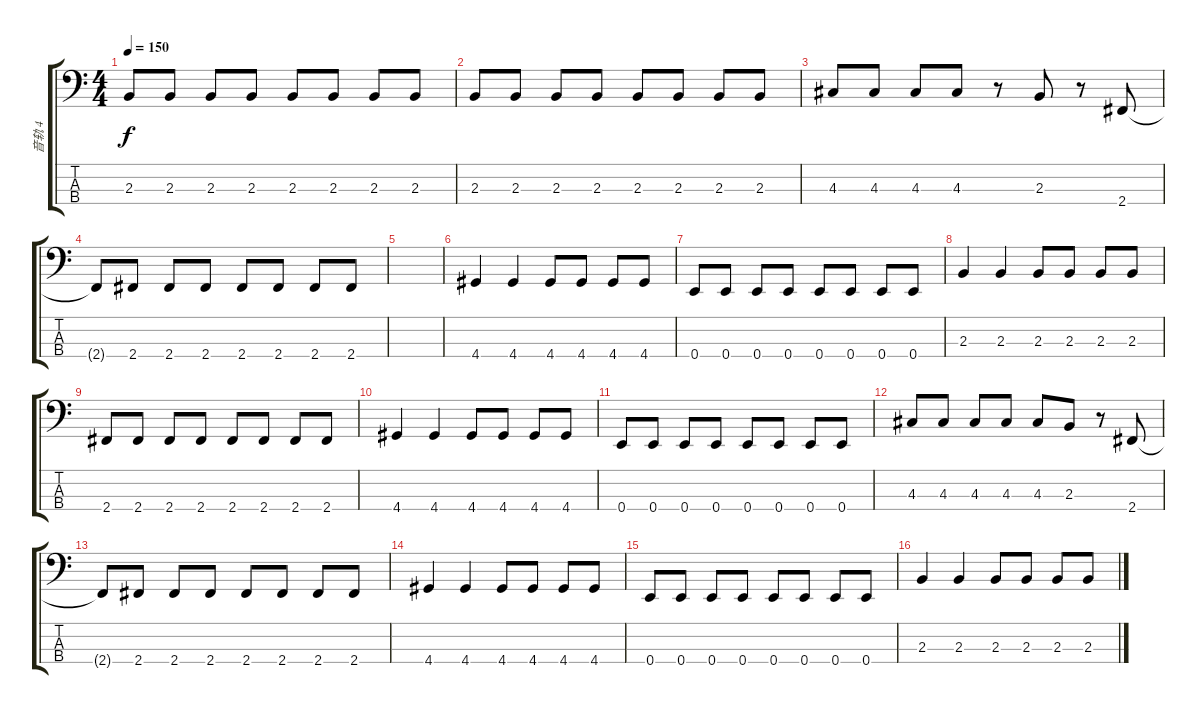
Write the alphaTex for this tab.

\track ("音轨 4" "音轨 4") {instrument electricbassfinger}
\staff {score tabs}
\tuning (G2 D2 A1 E1) {hide}
\ts (4 4)
\tempo 150
\clef f4
\ks c
2.3.8{dy f} 2.3.8 2.3.8 2.3.8 2.3.8 2.3.8 2.3.8 2.3.8 |
2.3.8 2.3.8 2.3.8 2.3.8 2.3.8 2.3.8 2.3.8 2.3.8 |
4.3.8 4.3.8 4.3.8 4.3.8 r.8 2.3.8 r.8 2.4.8 |
2.4{t}.8 2.4.8 2.4.8 2.4.8 2.4.8 2.4.8 2.4.8 2.4.8 |
|
4.4.4 4.4.4 4.4.8 4.4.8 4.4.8 4.4.8 |
0.4.8 0.4.8 0.4.8 0.4.8 0.4.8 0.4.8 0.4.8 0.4.8 |
2.3.4 2.3.4 2.3.8 2.3.8 2.3.8 2.3.8 |
2.4.8 2.4.8 2.4.8 2.4.8 2.4.8 2.4.8 2.4.8 2.4.8 |
4.4.4 4.4.4 4.4.8 4.4.8 4.4.8 4.4.8 |
0.4.8 0.4.8 0.4.8 0.4.8 0.4.8 0.4.8 0.4.8 0.4.8 |
4.3.8 4.3.8 4.3.8 4.3.8 4.3.8 2.3.8 r.8 2.4.8 |
2.4{t}.8 2.4.8 2.4.8 2.4.8 2.4.8 2.4.8 2.4.8 2.4.8 |
4.4.4 4.4.4 4.4.8 4.4.8 4.4.8 4.4.8 |
0.4.8 0.4.8 0.4.8 0.4.8 0.4.8 0.4.8 0.4.8 0.4.8 |
2.3.4 2.3.4 2.3.8 2.3.8 2.3.8 2.3.8
